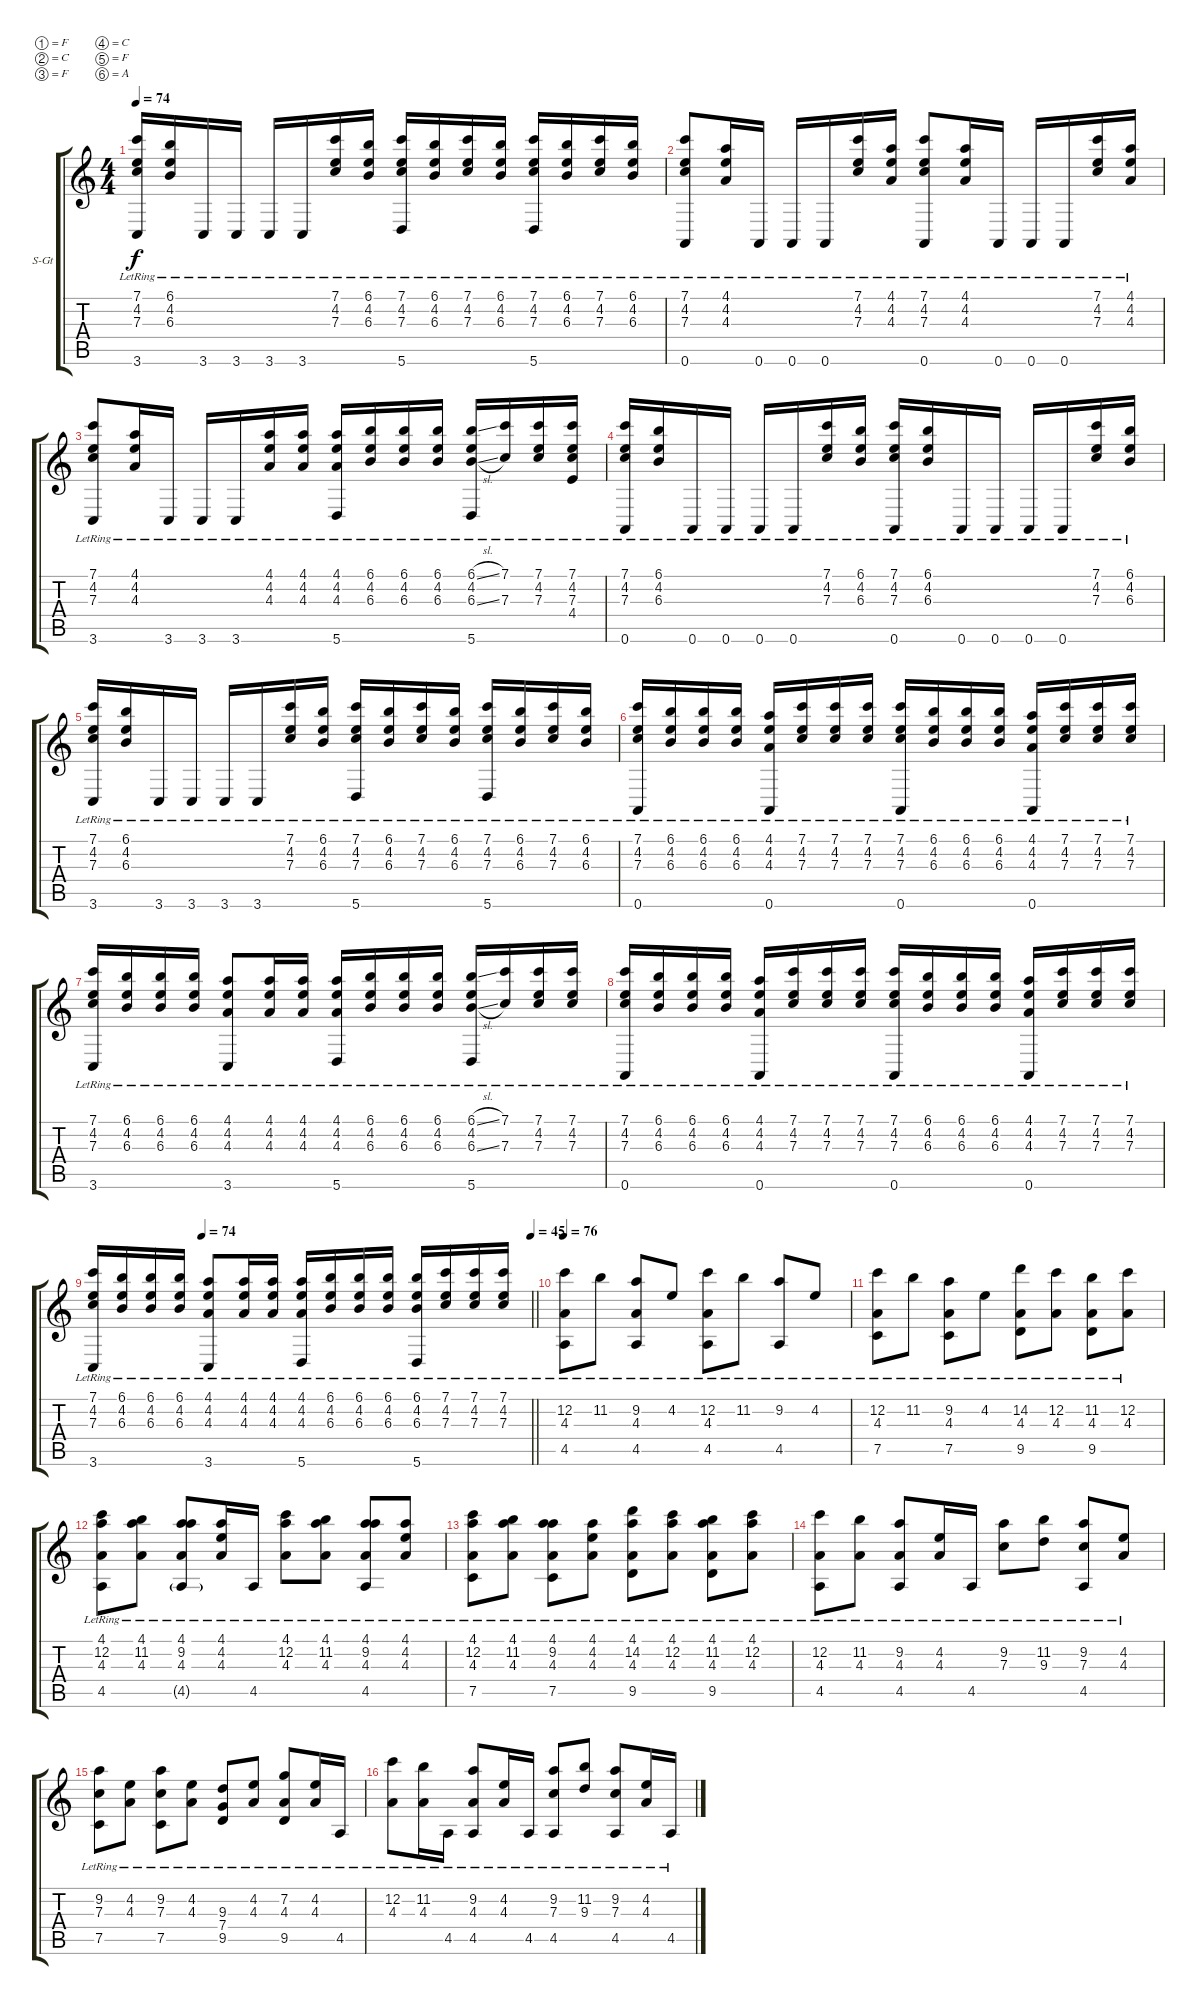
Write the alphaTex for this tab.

\bracketExtendMode groupsimilarinstruments
\firstSystemTrackNameOrientation horizontal
\otherSystemsTrackNameOrientation horizontal
\track ("Piste 1" "S-Gt") {instrument acousticguitarsteel}
\staff {score tabs}
\tuning (F4 C4 F3 C3 F2 A1)
\ts (4 4)
\tempo 74
\clef g2
\ks c
(7.1{lr} 4.2{lr} 7.3{lr} 3.6{lr}).16{dy f} (6.1{lr} 4.2{lr} 6.3{lr}).16 3.6{lr}.16 3.6{lr}.16 3.6{lr}.16 3.6{lr}.16 (7.1{lr} 4.2{lr} 7.3{lr}).16 (6.1{lr} 4.2{lr} 6.3{lr}).16 (7.1{lr} 4.2{lr} 7.3{lr} 5.6{lr}).16 (6.1{lr} 4.2{lr} 6.3{lr}).16 (7.1{lr} 4.2{lr} 7.3{lr}).16 (6.1{lr} 4.2{lr} 6.3{lr}).16 (7.1{lr} 4.2{lr} 7.3{lr} 5.6{lr}).16 (6.1{lr} 4.2{lr} 6.3{lr}).16 (7.1{lr} 4.2{lr} 7.3{lr}).16 (6.1{lr} 4.2{lr} 6.3{lr}).16 |
(7.1{lr} 4.2{lr} 7.3{lr} 0.6{lr}).8 (4.1{lr} 4.2{lr} 4.3{lr}).16 0.6{lr}.16 0.6{lr}.16 0.6{lr}.16 (7.1{lr} 4.2{lr} 7.3{lr}).16 (4.1{lr} 4.2{lr} 4.3{lr}).16 (7.1{lr} 4.2{lr} 7.3{lr} 0.6{lr}).8 (4.1{lr} 4.2{lr} 4.3{lr}).16 0.6{lr}.16 0.6{lr}.16 0.6{lr}.16 (7.1{lr} 4.2{lr} 7.3{lr}).16 (4.1{lr} 4.2{lr} 4.3{lr}).16 |
(7.1{lr} 4.2{lr} 7.3{lr} 3.6{lr}).8 (4.1{lr} 4.2{lr} 4.3{lr}).16 3.6{lr}.16 3.6{lr}.16 3.6{lr}.16 (4.1{lr} 4.2{lr} 4.3{lr}).16 (4.1{lr} 4.2{lr} 4.3{lr}).16 (4.1{lr} 4.2{lr} 4.3{lr} 5.6{lr}).16 (6.1{lr} 4.2{lr} 6.3{lr}).16 (6.1{lr} 4.2{lr} 6.3{lr}).16 (6.1{lr} 4.2{lr} 6.3{lr}).16 (6.1{sl lr} 4.2{lr} 6.3{sl lr} 5.6{lr}).16 (7.1{lr} 7.3{lr}).16 (7.1{lr} 4.2{lr} 7.3{lr}).16 (7.1{lr} 4.2{lr} 7.3{lr} 4.4{lr}).16 |
(7.1{lr} 4.2{lr} 7.3{lr} 0.6{lr}).16 (6.1{lr} 4.2{lr} 6.3{lr}).16 0.6{lr}.16 0.6{lr}.16 0.6{lr}.16 0.6{lr}.16 (7.1{lr} 4.2{lr} 7.3{lr}).16 (6.1{lr} 4.2{lr} 6.3{lr}).16 (7.1{lr} 4.2{lr} 7.3{lr} 0.6{lr}).16 (6.1{lr} 4.2{lr} 6.3{lr}).16 0.6{lr}.16 0.6{lr}.16 0.6{lr}.16 0.6{lr}.16 (7.1{lr} 4.2{lr} 7.3{lr}).16 (6.1{lr} 4.2{lr} 6.3{lr}).16 |
(7.1{lr} 4.2{lr} 7.3{lr} 3.6{lr}).16 (6.1{lr} 4.2{lr} 6.3{lr}).16 3.6{lr}.16 3.6{lr}.16 3.6{lr}.16 3.6{lr}.16 (7.1{lr} 4.2{lr} 7.3{lr}).16 (6.1{lr} 4.2{lr} 6.3{lr}).16 (7.1{lr} 4.2{lr} 7.3{lr} 5.6{lr}).16 (6.1{lr} 4.2{lr} 6.3{lr}).16 (7.1{lr} 4.2{lr} 7.3{lr}).16 (6.1{lr} 4.2{lr} 6.3{lr}).16 (7.1{lr} 4.2{lr} 7.3{lr} 5.6{lr}).16 (6.1{lr} 4.2{lr} 6.3{lr}).16 (7.1{lr} 4.2{lr} 7.3{lr}).16 (6.1{lr} 4.2{lr} 6.3{lr}).16 |
(7.1{lr} 4.2{lr} 7.3{lr} 0.6{lr}).16 (6.1{lr} 4.2{lr} 6.3{lr}).16 (6.1{lr} 4.2{lr} 6.3{lr}).16 (6.1{lr} 4.2{lr} 6.3{lr}).16 (4.1{lr} 4.2{lr} 4.3{lr} 0.6{lr}).16 (7.1{lr} 4.2{lr} 7.3{lr}).16 (7.1{lr} 4.2{lr} 7.3{lr}).16 (7.1{lr} 4.2{lr} 7.3{lr}).16 (7.1{lr} 4.2{lr} 7.3{lr} 0.6{lr}).16 (6.1{lr} 4.2{lr} 6.3{lr}).16 (6.1{lr} 4.2{lr} 6.3{lr}).16 (6.1{lr} 4.2{lr} 6.3{lr}).16 (4.1{lr} 4.2{lr} 4.3{lr} 0.6{lr}).16 (7.1{lr} 4.2{lr} 7.3{lr}).16 (7.1{lr} 4.2{lr} 7.3{lr}).16 (7.1{lr} 4.2{lr} 7.3{lr}).16 |
(7.1{lr} 4.2{lr} 7.3{lr} 3.6{lr}).16 (6.1{lr} 4.2{lr} 6.3{lr}).16 (6.1{lr} 4.2{lr} 6.3{lr}).16 (6.1{lr} 4.2{lr} 6.3{lr}).16 (4.1{lr} 4.2{lr} 4.3{lr} 3.6{lr}).8 (4.1{lr} 4.2{lr} 4.3{lr}).16 (4.1{lr} 4.2{lr} 4.3{lr}).16 (4.1{lr} 4.2{lr} 4.3{lr} 5.6{lr}).16 (6.1{lr} 4.2{lr} 6.3{lr}).16 (6.1{lr} 4.2{lr} 6.3{lr}).16 (6.1{lr} 4.2{lr} 6.3{lr}).16 (6.1{sl lr} 4.2{lr} 6.3{sl lr} 5.6{lr}).16 (7.1{lr} 7.3{lr}).16 (7.1{lr} 4.2{lr} 7.3{lr}).16 (7.1{lr} 4.2{lr} 7.3{lr}).16 |
(7.1{lr} 4.2{lr} 7.3{lr} 0.6{lr}).16 (6.1{lr} 4.2{lr} 6.3{lr}).16 (6.1{lr} 4.2{lr} 6.3{lr}).16 (6.1{lr} 4.2{lr} 6.3{lr}).16 (4.1{lr} 4.2{lr} 4.3{lr} 0.6{lr}).16 (7.1{lr} 4.2{lr} 7.3{lr}).16 (7.1{lr} 4.2{lr} 7.3{lr}).16 (7.1{lr} 4.2{lr} 7.3{lr}).16 (7.1{lr} 4.2{lr} 7.3{lr} 0.6{lr}).16 (6.1{lr} 4.2{lr} 6.3{lr}).16 (6.1{lr} 4.2{lr} 6.3{lr}).16 (6.1{lr} 4.2{lr} 6.3{lr}).16 (4.1{lr} 4.2{lr} 4.3{lr} 0.6{lr}).16 (7.1{lr} 4.2{lr} 7.3{lr}).16 (7.1{lr} 4.2{lr} 7.3{lr}).16 (7.1{lr} 4.2{lr} 7.3{lr}).16 |
\tempo (74 0.25)
\tempo (45 1)
\barLineRight lightlight
(7.1{lr} 4.2{lr} 7.3{lr} 3.6{lr}).16 (6.1{lr} 4.2{lr} 6.3{lr}).16 (6.1{lr} 4.2{lr} 6.3{lr}).16 (6.1{lr} 4.2{lr} 6.3{lr}).16 (4.1{lr} 4.2{lr} 4.3{lr} 3.6{lr}).8 (4.1{lr} 4.2{lr} 4.3{lr}).16 (4.1{lr} 4.2{lr} 4.3{lr}).16 (4.1{lr} 4.2{lr} 4.3{lr} 5.6{lr}).16 (6.1{lr} 4.2{lr} 6.3{lr}).16 (6.1{lr} 4.2{lr} 6.3{lr}).16 (6.1{lr} 4.2{lr} 6.3{lr}).16 (6.1{lr} 4.2{lr} 6.3{lr} 5.6{lr}).16 (7.1{lr} 4.2{lr} 7.3{lr}).16 (7.1{lr} 4.2{lr} 7.3{lr}).16 (7.1{lr} 4.2{lr} 7.3{lr}).16 |
\tempo 76
(12.2{lr} 4.3{lr} 4.5{lr}).8 11.2{lr}.8 (9.2{lr} 4.3{lr} 4.5{lr}).8 4.2{lr}.8 (12.2{lr} 4.3{lr} 4.5{lr}).8 11.2{lr}.8 (9.2{lr} 4.5{lr}).8 4.2{lr}.8 |
(12.2{lr} 4.3{lr} 7.5{lr}).8 11.2{lr}.8 (9.2{lr} 4.3{lr} 7.5{lr}).8 4.2{lr}.8 (14.2{lr} 4.3{lr} 9.5{lr}).8 (12.2{lr} 4.3{lr}).8 (11.2{lr} 4.3{lr} 9.5{lr}).8 (12.2{lr} 4.3{lr}).8 |
(4.1{lr} 12.2{lr} 4.3{lr} 4.5{lr}).8 (4.1{lr} 11.2{lr} 4.3{lr}).8 (4.1{lr} 9.2{lr} 4.3{lr} 4.5{g lr}).8 (4.1{lr} 4.2{lr} 4.3{lr}).16 4.5{lr}.16 (4.1{lr} 12.2{lr} 4.3{lr}).8 (4.1{lr} 11.2{lr} 4.3{lr}).8 (4.1{lr} 9.2{lr} 4.3{lr} 4.5{lr}).8 (4.1{lr} 4.2{lr} 4.3{lr}).8 |
(4.1{lr} 12.2{lr} 4.3{lr} 7.5{lr}).8 (4.1{lr} 11.2{lr} 4.3{lr}).8 (4.1{lr} 9.2{lr} 4.3{lr} 7.5{lr}).8 (4.1{lr} 4.2{lr} 4.3{lr}).8 (4.1{lr} 14.2{lr} 4.3{lr} 9.5{lr}).8 (4.1{lr} 12.2{lr} 4.3{lr}).8 (4.1{lr} 11.2{lr} 4.3{lr} 9.5{lr}).8 (4.1{lr} 12.2{lr} 4.3{lr}).8 |
(12.2{lr} 4.3{lr} 4.5{lr}).8 (11.2{lr} 4.3{lr}).8 (9.2{lr} 4.3{lr} 4.5{lr}).8 (4.2{lr} 4.3{lr}).16 4.5{lr}.16 (9.2{lr} 7.3{lr}).8 (11.2{lr} 9.3{lr}).8 (9.2{lr} 7.3{lr} 4.5{lr}).8 (4.2{lr} 4.3{lr}).8 |
(9.2{lr} 7.3{lr} 7.5{lr}).8 (4.2{lr} 4.3{lr}).8 (9.2{lr} 7.3{lr} 7.5{lr}).8 (4.2{lr} 4.3{lr}).8 (9.3{lr} 7.4{lr} 9.5{lr}).8 (4.2{lr} 4.3{lr}).8 (7.2{lr} 4.3{lr} 9.5{lr}).8 (4.2{lr} 4.3{lr}).16 4.5{lr}.16 |
(12.2{lr} 4.3{lr}).8 (11.2{lr} 4.3{lr}).16 4.5{lr}.16 (9.2{lr} 4.3{lr} 4.5{lr}).8 (4.2{lr} 4.3{lr}).16 4.5{lr}.16 (9.2{lr} 7.3{lr} 4.5{lr}).8 (11.2{lr} 9.3{lr}).8 (9.2{lr} 7.3{lr} 4.5{lr}).8 (4.2{lr} 4.3{lr}).16 4.5{lr}.16
